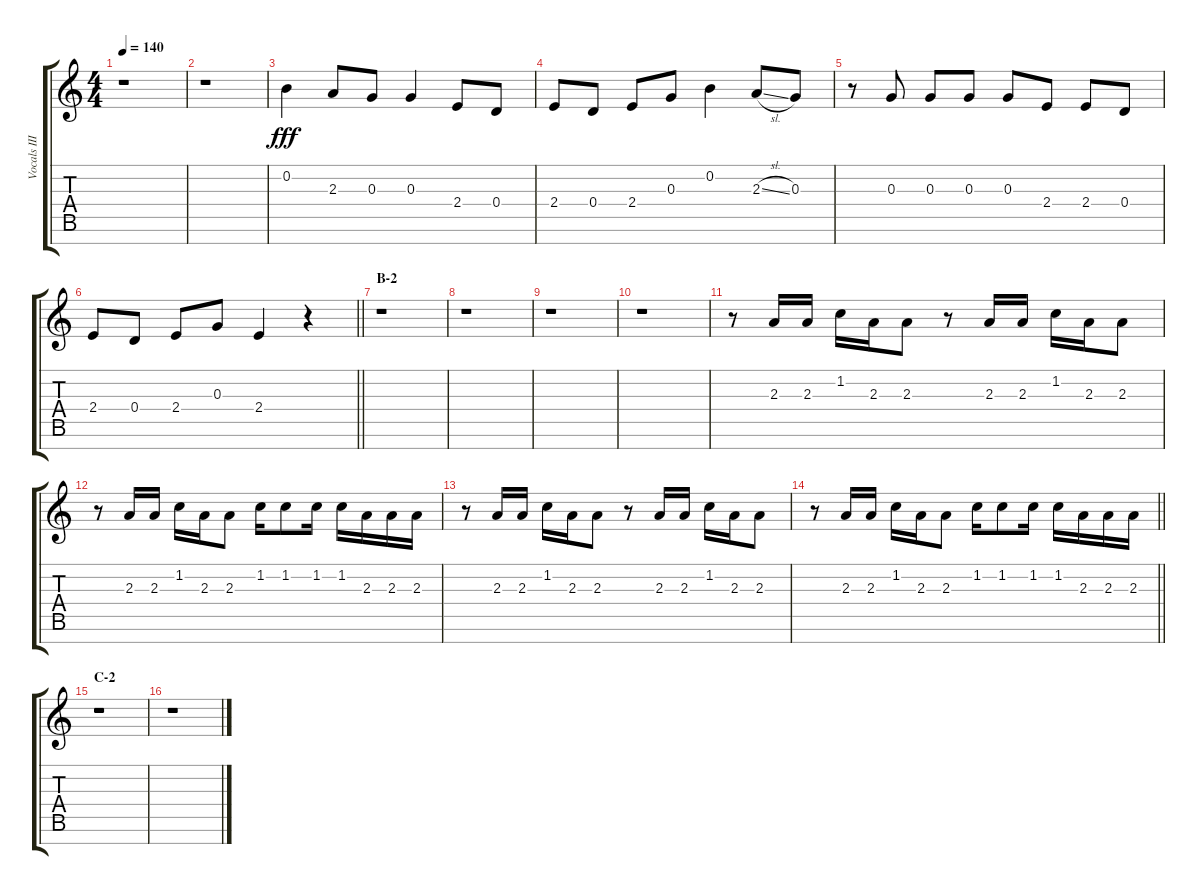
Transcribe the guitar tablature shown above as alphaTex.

\track ("Vocals III" "Vocals III") {instrument voiceoohs}
\staff {score tabs}
\tuning (E5 B4 G4 D4 A3 E3 B2) {hide}
\ts (4 4)
\tempo 140
\clef g2
\ks c
r.1{dy mf} |
r.1 |
0.2.4{dy fff} 2.3.8 0.3.8 0.3.4 2.4.8 0.4.8 |
2.4.8 0.4.8 2.4.8 0.3.8 0.2.4 2.3{sl}.8 0.3.8 |
r.8 0.3.8 0.3.8 0.3.8 0.3.8 2.4.8 2.4.8 0.4.8 |
\barLineRight lightlight
2.4.8 0.4.8 2.4.8 0.3.8 2.4.4 r.4 |
\section ("" "B-2")
r.1 |
r.1 |
r.1 |
r.1 |
r.8 2.3.16 2.3.16 1.2.16 2.3.16 2.3.8 r.8 2.3.16 2.3.16 1.2.16 2.3.16 2.3.8 |
r.8 2.3.16 2.3.16 1.2.16 2.3.16 2.3.8 1.2.16 1.2.8 1.2.16 1.2.16 2.3.16 2.3.16 2.3.16 |
r.8 2.3.16 2.3.16 1.2.16 2.3.16 2.3.8 r.8 2.3.16 2.3.16 1.2.16 2.3.16 2.3.8 |
\barLineRight lightlight
r.8 2.3.16 2.3.16 1.2.16 2.3.16 2.3.8 1.2.16 1.2.8 1.2.16 1.2.16 2.3.16 2.3.16 2.3.16 |
\section ("" "C-2")
r.1 |
r.1
